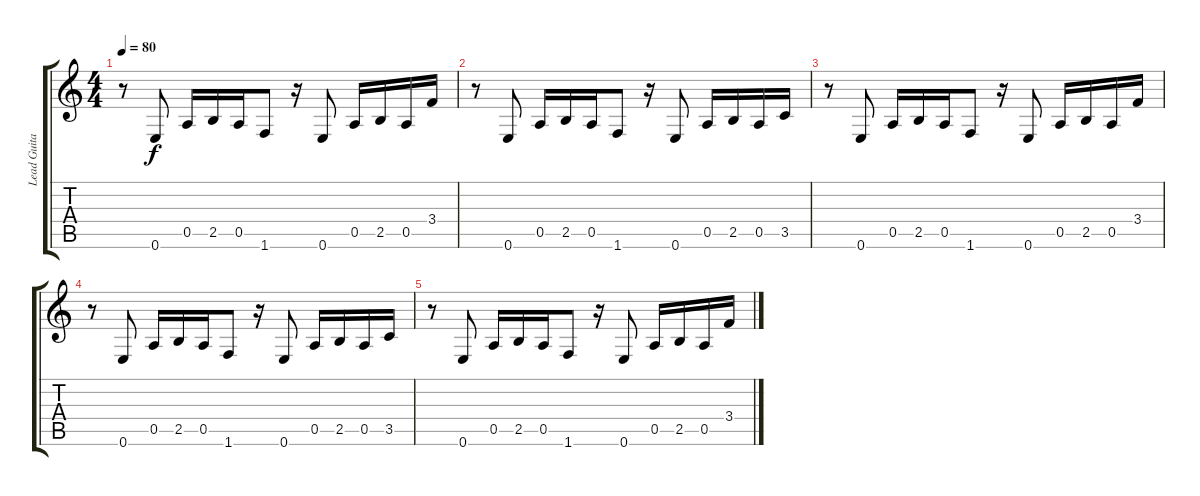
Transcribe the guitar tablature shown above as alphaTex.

\track ("Lead Guitar" "Lead Guita") {instrument distortionguitar}
\staff {score tabs}
\tuning (E4 B3 G3 D3 A2 E2) {hide}
\ts (4 4)
\tempo 80
\clef g2
\ks c
r.8{dy f} 0.6.8 0.5.16 2.5.16 0.5.16 1.6.8 r.16 0.6.8 0.5.16 2.5.16 0.5.16 3.4.16 |
r.8 0.6.8 0.5.16 2.5.16 0.5.16 1.6.8 r.16 0.6.8 0.5.16 2.5.16 0.5.16 3.5.16 |
r.8 0.6.8 0.5.16 2.5.16 0.5.16 1.6.8 r.16 0.6.8 0.5.16 2.5.16 0.5.16 3.4.16 |
r.8 0.6.8 0.5.16 2.5.16 0.5.16 1.6.8 r.16 0.6.8 0.5.16 2.5.16 0.5.16 3.5.16 |
r.8 0.6.8 0.5.16 2.5.16 0.5.16 1.6.8 r.16 0.6.8 0.5.16 2.5.16 0.5.16 3.4.16
